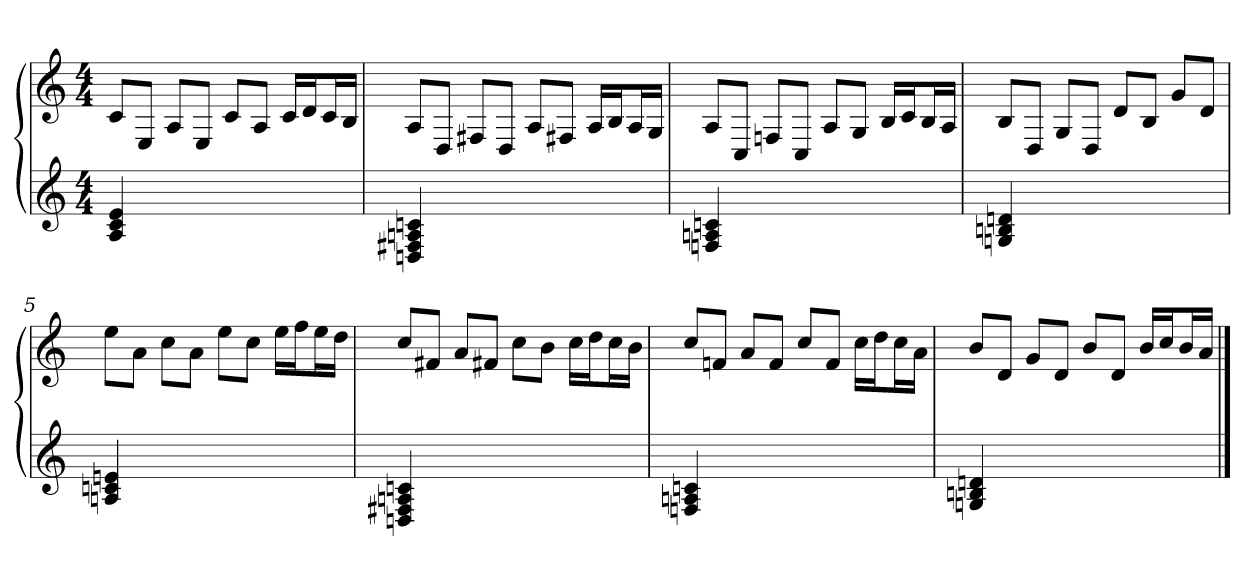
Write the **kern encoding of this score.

**kern	**kern
*part2	*part1
*staff2	*staff1
*clefG2	*clefG2
*M4/4	*M4/4
*MM128	*MM128
=1	=1
4A 4c 4e	8c/L
.	8E/J
2.ryy	8A/L
.	8E/J
.	8c/L
.	8A/J
.	16c/LL
.	16d/J
.	16c/L
.	16B/JJ
=2	=2
4Dn 4F#X 4An 4cn	8A/L
.	8D/J
2.ryy	8F#X/L
.	8D/J
.	8A/L
.	8F#X/J
.	16A/LL
.	16B/J
.	16A/L
.	16G/JJ
=3	=3
4Fn 4An 4cn	8A/L
.	8C/J
2.ryy	8Fn/L
.	8C/J
.	8A/L
.	8G/J
.	16B/LL
.	16c/J
.	16B/L
.	16A/JJ
=4	=4
4Gn 4Bn 4dn	8B/L
.	8D/J
2.ryy	8G/L
.	8D/J
.	8d/L
.	8B/J
.	8g/L
.	8d/J
=5	=5
4An 4cn 4en	8ee\L
.	8a\J
2.ryy	8cc\L
.	8a\J
.	8ee\L
.	8cc\J
.	16ee\LL
.	16ff\J
.	16ee\L
.	16dd\JJ
=6	=6
4Dn 4F#X 4An 4cn	8cc/L
.	8f#X/J
2.ryy	8a/L
.	8f#X/J
.	8cc\L
.	8b\J
.	16cc\LL
.	16dd\J
.	16cc\L
.	16b\JJ
=7	=7
4Fn 4An 4cn	8cc/L
.	8fn/J
2.ryy	8a/L
.	8f/J
.	8cc/L
.	8f/J
.	16cc\LL
.	16dd\J
.	16cc\L
.	16a\JJ
=8	=8
4Gn 4Bn 4dn	8b/L
.	8d/J
2.ryy	8g/L
.	8d/J
.	8b/L
.	8d/J
.	16b/LL
.	16cc/J
.	16b/L
.	16a/JJ
==	==
*-	*-
